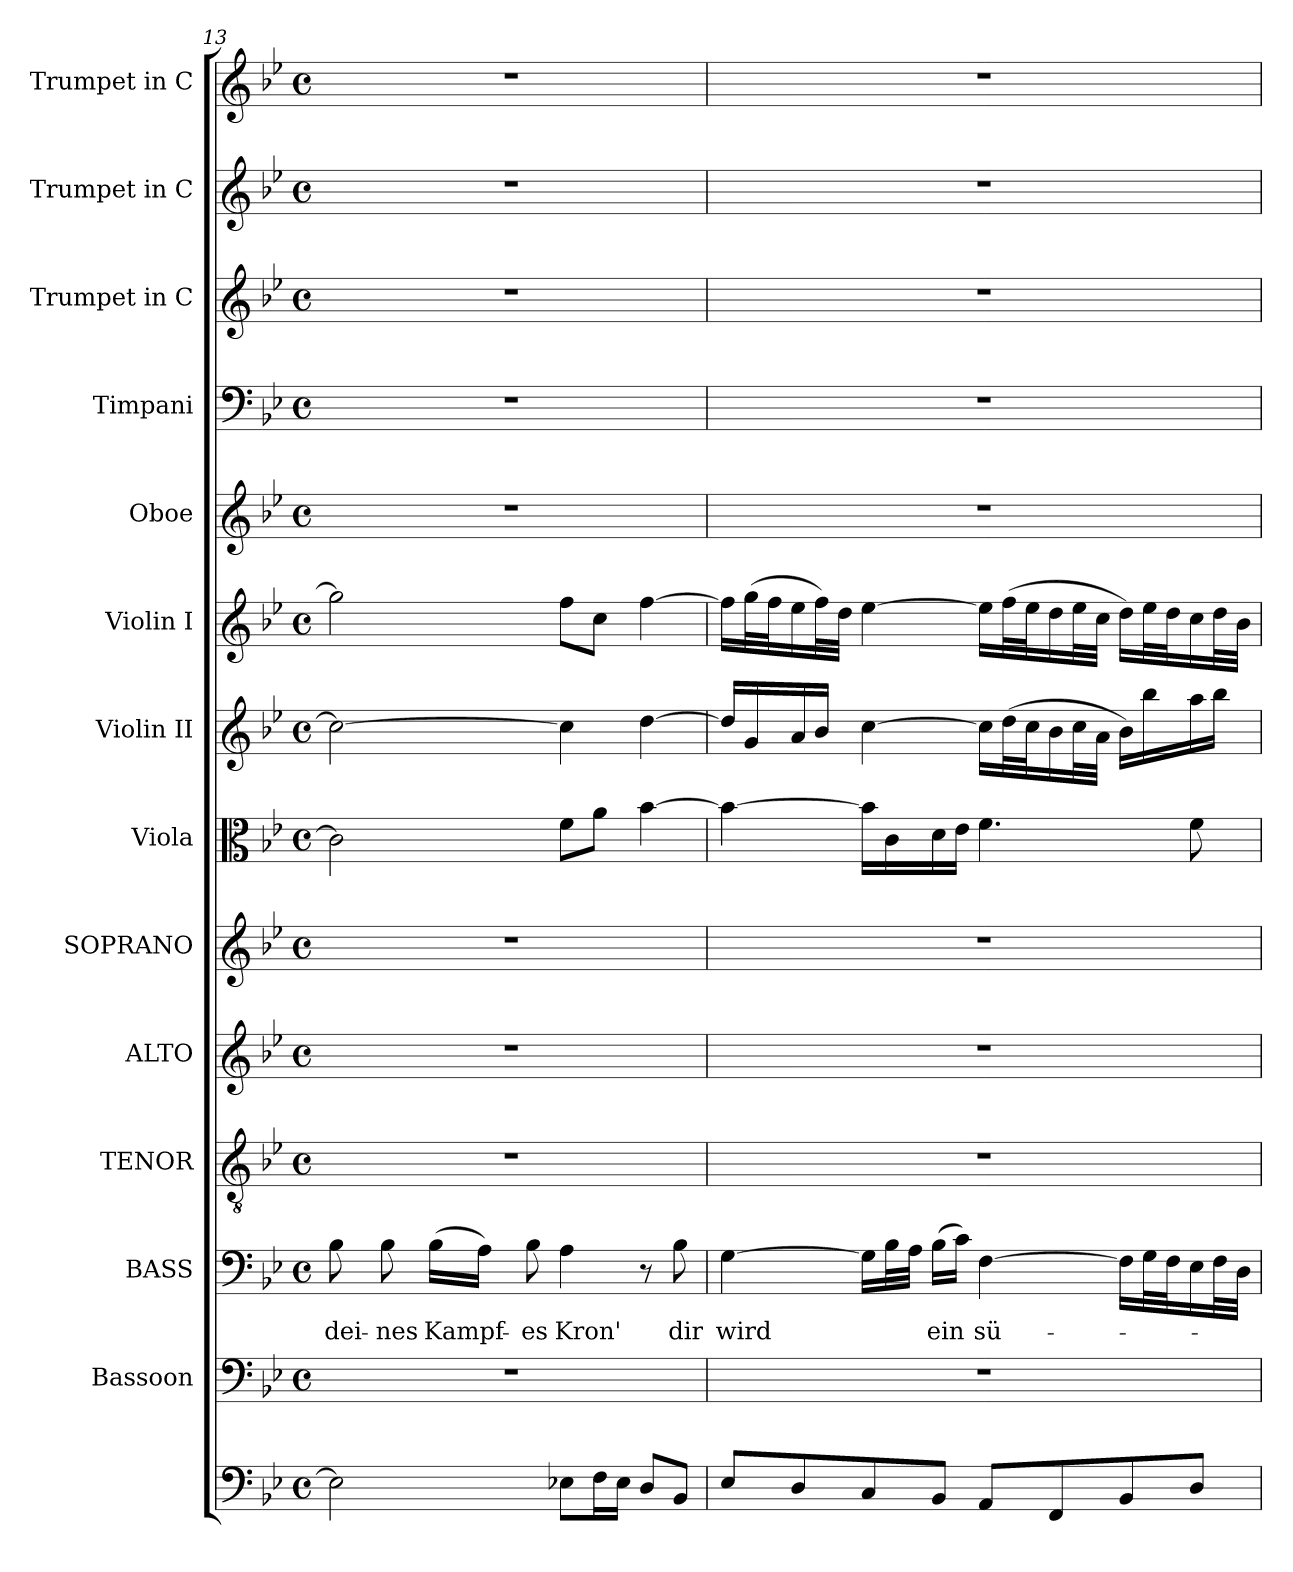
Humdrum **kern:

**kern	**kern	**kern	**text	**kern	**kern	**kern	**kern	**kern	**kern	**kern	**kern	**kern	**kern	**kern
*part14	*part13	*part12	*part12	*part11	*part10	*part9	*part8	*part7	*part6	*part5	*part4	*part3	*part2	*part1
*staff14	*staff13	*staff12	*staff12	*staff11	*staff10	*staff9	*staff8	*staff7	*staff6	*staff5	*staff4	*staff3	*staff2	*staff1
*	*I"Bassoon	*I"BASS	*	*I"TENOR	*I"ALTO	*I"SOPRANO	*I"Viola	*I"Violin II	*I"Violin I	*I"Oboe	*I"Timpani	*I"Trumpet in C	*I"Trumpet in C	*I"Trumpet in C
*	*	*	*	*	*I'Alto	*I'Soprano	*I'Viola	*I'Violin II	*I'Violin I	*I'Oboe	*I'Timp.	*	*	*
*clefF4	*clefF4	*clefF4	*	*clefGv2	*clefG2	*clefG2	*clefC3	*clefG2	*clefG2	*clefG2	*clefF4	*clefG2	*clefG2	*clefG2
*	*	*	*	*ITrd7c12	*	*	*	*	*	*	*	*	*	*
*k[b-e-]	*k[b-e-]	*k[b-e-]	*	*k[b-e-]	*k[b-e-]	*k[b-e-]	*k[b-e-]	*k[b-e-]	*k[b-e-]	*k[b-e-]	*k[b-e-]	*k[b-e-]	*k[b-e-]	*k[b-e-]
*B-:	*B-:	*B-:	*	*B-:	*B-:	*B-:	*B-:	*B-:	*B-:	*B-:	*B-:	*B-:	*B-:	*B-:
*M4/4	*M4/4	*M4/4	*	*M4/4	*M4/4	*M4/4	*M4/4	*M4/4	*M4/4	*M4/4	*M4/4	*M4/4	*M4/4	*M4/4
*met(c)	*met(c)	*met(c)	*	*met(c)	*met(c)	*met(c)	*met(c)	*met(c)	*met(c)	*met(c)	*met(c)	*met(c)	*met(c)	*met(c)
=13	=13	=13	=13	=13	=13	=13	=13	=13	=13	=13	=13	=13	=13	=13
!	!	!	!LO:LY:b:color=#000000	!	!	!	!	!	!	!	!	!	!	!
2Eni\]	1r	8B-i\	dei-	1r	1r	1r	2ci\]	2cci\_	2ggi\]	1r	1r	1r	1r	1r
!	!	!	!LO:LY:b:color=#000000	!	!	!	!	!	!	!	!	!	!	!
.	.	8B-i\	-nes	.	.	.	.	.	.	.	.	.	.	.
!	!	!	!LO:LY:b:color=#000000	!	!	!	!	!	!	!	!	!	!	!
.	.	(16B-i\LL	Kampf-	.	.	.	.	.	.	.	.	.	.	.
.	.	16Ai\JJ)	.	.	.	.	.	.	.	.	.	.	.	.
!	!	!	!LO:LY:b:color=#000000	!	!	!	!	!	!	!	!	!	!	!
.	.	8B-i\	-es	.	.	.	.	.	.	.	.	.	.	.
!	!	!	!LO:LY:b:color=#000000	!	!	!	!	!	!	!	!	!	!	!
8E-Xi\L	.	4Ai\	Kron'	.	.	.	8fi\L	4cci\]	8ffi\L	.	.	.	.	.
16Fi\L	.	.	.	.	.	.	8ai\J	.	8cci\J	.	.	.	.	.
16E-i\JJ	.	.	.	.	.	.	.	.	.	.	.	.	.	.
8Di/L	.	8r	.	.	.	.	[4b-i\	[4ddi\	[4ffi\	.	.	.	.	.
!	!	!	!LO:LY:b:color=#000000	!	!	!	!	!	!	!	!	!	!	!
8BB-i/J	.	8B-i\	dir	.	.	.	.	.	.	.	.	.	.	.
=14	=14	=14	=14	=14	=14	=14	=14	=14	=14	=14	=14	=14	=14	=14
!	!	!	!LO:LY:b:color=#000000	!	!	!	!	!	!	!	!	!	!	!
8E-i/L	1r	[4Gi\	wird	1r	1r	1r	4b-i\_	16ddi/LL]	16ffi\LL]	1r	1r	1r	1r	1r
.	.	.	.	.	.	.	.	16gi/	(32ggi\L	.	.	.	.	.
.	.	.	.	.	.	.	.	.	32ffi\J	.	.	.	.	.
8Di/	.	.	.	.	.	.	.	16ai/	16ee-i\	.	.	.	.	.
.	.	.	.	.	.	.	.	16b-i/JJ	32ffi\L)	.	.	.	.	.
.	.	.	.	.	.	.	.	.	32ddi\JJJ	.	.	.	.	.
8Ci/	.	16Gi\LL]	.	.	.	.	16b-i\LL]	[4cci\	[4ee-i\	.	.	.	.	.
.	.	32B-i\L	.	.	.	.	16ci\	.	.	.	.	.	.	.
.	.	32Ai\JJJ	.	.	.	.	.	.	.	.	.	.	.	.
!	!	!	!LO:LY:b:color=#000000	!	!	!	!	!	!	!	!	!	!	!
8BB-i/J	.	(16B-i\LL	ein	.	.	.	16di\	.	.	.	.	.	.	.
.	.	16ci\JJ)	.	.	.	.	16e-i\JJ	.	.	.	.	.	.	.
!	!	!	!LO:LY:b:color=#000000	!	!	!	!	!	!	!	!	!	!	!
8AAi/L	.	[4Fi\	sü-	.	.	.	4.fi\	16cci\LL]	16ee-i\LL]	.	.	.	.	.
.	.	.	.	.	.	.	.	(32ddi\L	(32ffi\L	.	.	.	.	.
.	.	.	.	.	.	.	.	32cci\J	32ee-i\J	.	.	.	.	.
8FFi/	.	.	.	.	.	.	.	16b-i\	16ddi\	.	.	.	.	.
.	.	.	.	.	.	.	.	32cci\L	32ee-i\L	.	.	.	.	.
.	.	.	.	.	.	.	.	32ai\JJJ	32cci\JJJ	.	.	.	.	.
8BB-i/	.	16Fi\LL]	.	.	.	.	.	16b-i\LL)	16ddi\LL)	.	.	.	.	.
.	.	32Gi\L	.	.	.	.	.	16bb-i\	32ee-i\L	.	.	.	.	.
.	.	32Fi\J	.	.	.	.	.	.	32ddi\J	.	.	.	.	.
8Di/J	.	16E-i\	.	.	.	.	8fi\	16aai\	16cci\	.	.	.	.	.
.	.	32Fi\L	.	.	.	.	.	16bb-i\JJ	32ddi\L	.	.	.	.	.
.	.	32Di\JJJ	.	.	.	.	.	.	32b-i\JJJ	.	.	.	.	.
=	=	=	=	=	=	=	=	=	=	=	=	=	=	=
*-	*-	*-	*-	*-	*-	*-	*-	*-	*-	*-	*-	*-	*-	*-
